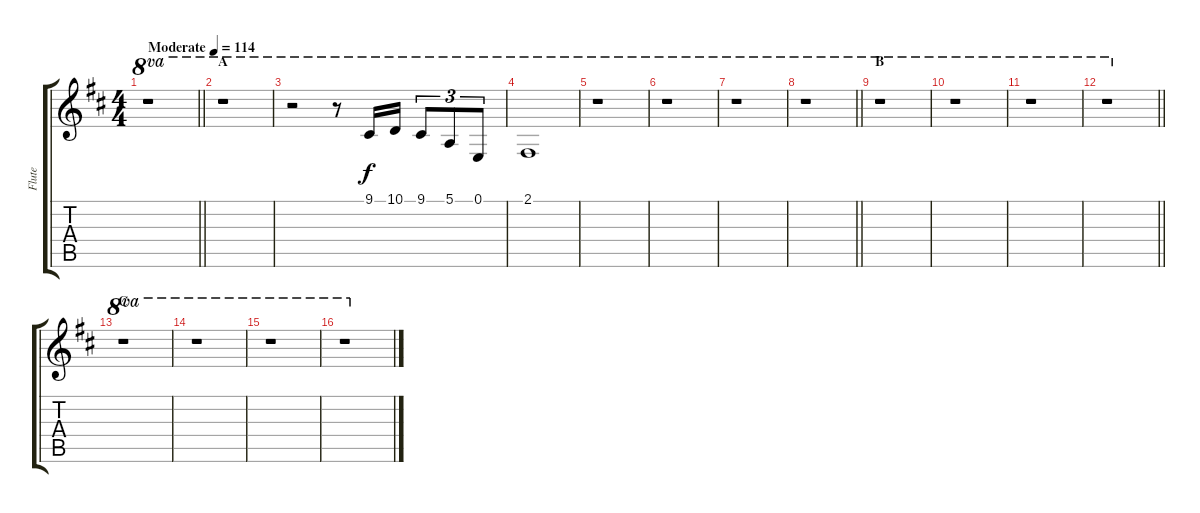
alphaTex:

\track ("Flute" "Flute") {instrument flute}
\staff {score tabs}
\tuning (E4 B3 G3 D3 A2 E2) {hide}
\ts (4 4)
\tempo (114 "Moderate")
\clef g2
\barLineRight lightlight
\ks d
r.1{ot 8va dy f instrument flute} |
\section ("" "A")
r.1{ot 8va} |
r.2{ot 8va} r.8{ot 8va} 9.1.16{ot 8va} 10.1.16{ot 8va} 9.1.8{tu (3 2) ot 8va} 5.1.8{tu (3 2) ot 8va} 0.1.8{tu (3 2) ot 8va} |
2.1.1{ot 8va} |
r.1{ot 8va} |
r.1{ot 8va} |
r.1{ot 8va} |
\barLineRight lightlight
r.1{ot 8va} |
\section ("" "B")
r.1{ot 8va} |
r.1{ot 8va} |
r.1{ot 8va} |
\barLineRight lightlight
r.1{ot 8va} |
\section ("" "C")
r.1{ot 8va} |
r.1{ot 8va} |
r.1{ot 8va} |
r.1{ot 8va}
